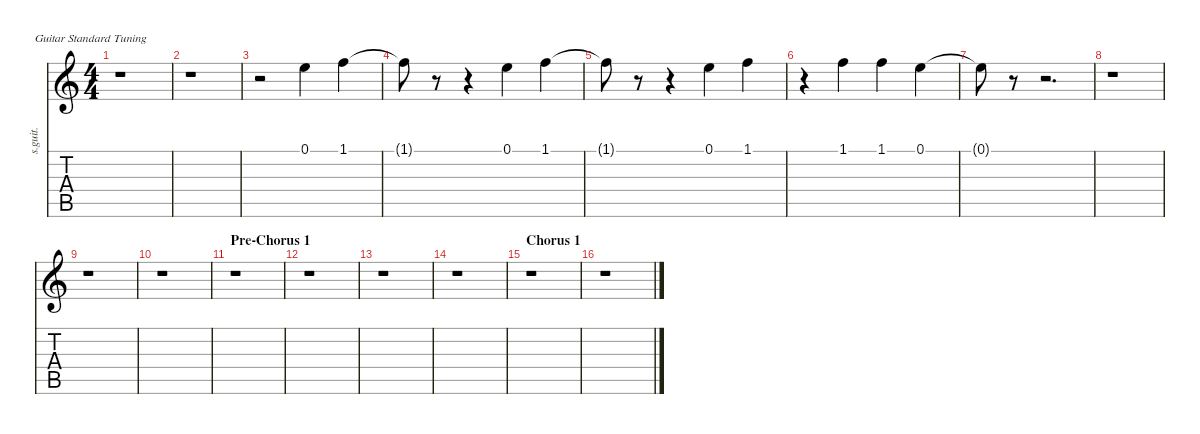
\defaultSystemsLayout 4
\hideDynamics
\bracketExtendMode nobrackets
\track ("Tom - Backing Vocals" "s.guit.") {instrument tenorsax}
\staff {score tabs}
\tuning (E4 B3 G3 D3 A2 E2)
\displaytranspose 12
\ts (4 4)
\tempo (149 hide)
\clef g2
\ks c
r.1{dy f} |
r.1 |
r.2 0.1.4{lyrics (0 "") lyrics (1 "") lyrics (2 "") lyrics (3 "") lyrics (4 "")} 1.1.4{lyrics (0 "") lyrics (1 "") lyrics (2 "") lyrics (3 "") lyrics (4 "")} |
1.1{t}.8{lyrics (0 "") lyrics (1 "") lyrics (2 "") lyrics (3 "") lyrics (4 "")} r.8 r.4 0.1.4{lyrics (0 "") lyrics (1 "") lyrics (2 "") lyrics (3 "") lyrics (4 "")} 1.1.4{lyrics (0 "") lyrics (1 "") lyrics (2 "") lyrics (3 "") lyrics (4 "")} |
1.1{t}.8{lyrics (0 "") lyrics (1 "") lyrics (2 "") lyrics (3 "") lyrics (4 "")} r.8 r.4 0.1.4{lyrics (0 "") lyrics (1 "") lyrics (2 "") lyrics (3 "") lyrics (4 "")} 1.1.4{lyrics (0 "") lyrics (1 "") lyrics (2 "") lyrics (3 "") lyrics (4 "")} |
r.4 1.1.4{lyrics (0 "") lyrics (1 "") lyrics (2 "") lyrics (3 "") lyrics (4 "")} 1.1.4{lyrics (0 "") lyrics (1 "") lyrics (2 "") lyrics (3 "") lyrics (4 "")} 0.1.4{lyrics (0 "") lyrics (1 "") lyrics (2 "") lyrics (3 "") lyrics (4 "")} |
0.1{t}.8{lyrics (0 "") lyrics (1 "") lyrics (2 "") lyrics (3 "") lyrics (4 "")} r.8 r.2{d} |
r.1 |
r.1 |
r.1 |
\section ("" "Pre-Chorus 1")
r.1 |
r.1 |
r.1 |
r.1 |
\section ("" "Chorus 1")
r.1 |
r.1
